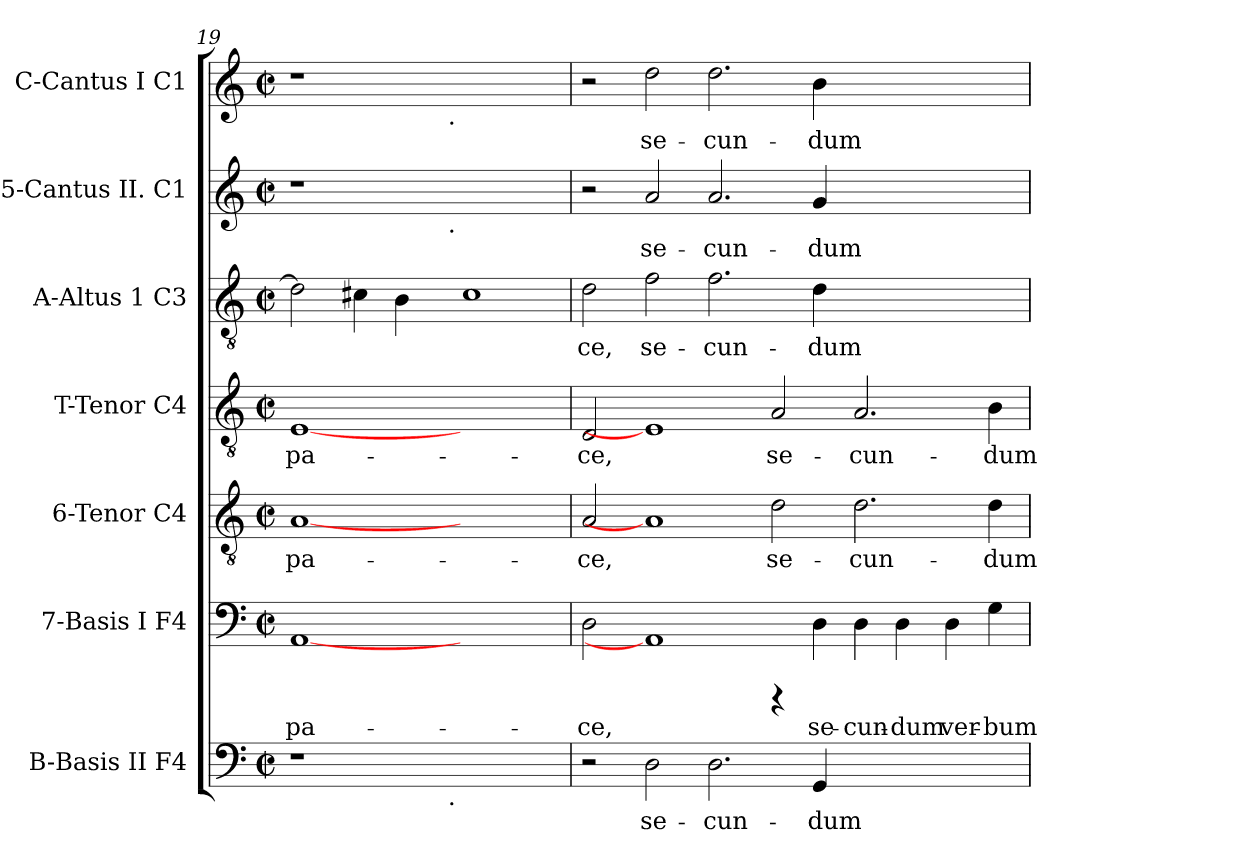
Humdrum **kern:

**kern	**text	**kern	**text	**kern	**text	**kern	**text	**kern	**text	**kern	**text	**kern	**text
*part7	*part7	*part6	*part6	*part5	*part5	*part4	*part4	*part3	*part3	*part2	*part2	*part1	*part1
*staff7	*staff7	*staff6	*staff6	*staff5	*staff5	*staff4	*staff4	*staff3	*staff3	*staff2	*staff2	*staff1	*staff1
*I"B-Basis II  F4	*	*I"7-Basis I  F4	*	*I"6-Tenor  C4	*	*I"T-Tenor  C4	*	*I"A-Altus 1  C3	*	*I"5-Cantus II.  C1	*	*I"C-Cantus I  C1	*
*I'B	*	*	*	*	*	*I'T	*	*I'A	*	*	*	*I'C	*
*clefF4	*	*clefF4	*	*clefGv2	*	*clefGv2	*	*clefGv2	*	*clefG2	*	*clefG2	*
*k[]	*	*k[]	*	*k[]	*	*k[]	*	*k[]	*	*k[]	*	*k[]	*
*C:	*	*C:	*	*C:	*	*C:	*	*C:	*	*C:	*	*C:	*
*M2/2	*	*M2/2	*	*M2/2	*	*M2/2	*	*M2/2	*	*M2/2	*	*M2/2	*
*met(c|)	*	*met(c|)	*	*met(c|)	*	*met(c|)	*	*met(c|)	*	*met(c|)	*	*met(c|)	*
=19	=19	=19	=19	=19	=19	=19	=19	=19	=19	=19	=19	=19	=19
!	!	!	!LO:LY:b:cj	!	!LO:LY:b:cj	!	!LO:LY:b:cj	!	!LO:LY:b:cj	!	!	!	!
*^	*	*	*	*	*	*	*	*	*	*^	*	*^	*
1r	2ryy	.	[1AA	pa-	[1A	pa-	[1E	pa-	2d\]	--	1r	2ryy	.	1r	2ryy	.
!	!	!	!	!	!	!	!	!	!	!LO:LY:b:cj	!	!	!	!	!	!
.	4ryy	.	.	.	.	.	.	.	4c#X\	--	.	4ryy	.	.	4ryy	.
!	!	!	!	!	!	!	!	!	!	!LO:LY:b:cj	!	!	!	!	!	!
.	8ryy	.	.	.	.	.	.	.	4B\	--	.	8ryy	.	.	8ryy	.
.	16ryy	.	.	.	.	.	.	.	.	.	.	16ryy	.	.	16ryy	.
.	64ryy	.	.	.	.	.	.	.	.	.	.	64ryy	.	.	64ryy	.
!	!	!	!	!	!	!	!	!	!	!	!	!	!	!	!LO:TX:b:t=.	!
!	!	!	!	!	!	!	!	!	!	!	!	!LO:TX:b:t=.	!	!	!	!
!	!LO:TX:b:t=.	!	!	!	!	!	!	!	!	!	!	!	!	!	!	!
.	1ryy	.	.	.	.	.	.	.	.	.	.	1ryy	.	.	1ryy	.
!	!	!	!	!	!	!	!	!	!	!LO:LY:b:cj	!	!	!	!	!	!
1ryy	.	.	1ryy	.	1ryy	.	1ryy	.	1c#	--	1ryy	.	.	1ryy	.	.
.	32.ryy	.	.	.	.	.	.	.	.	.	.	32.ryy	.	.	32.ryy	.
=20	=20	=20	=20	=20	=20	=20	=20	=20	=20	=20	=20	=20	=20	=20	=20	=20
!	!	!	!	!LO:LY:b:cj	!	!LO:LY:b:cj	!	!LO:LY:b:cj	!	!LO:LY:b:cj	!	!	!	!	!	!
*	*	*	*	*	*	*	*	*	*	*	*v	*v	*	*	*	*
*v	*v	*	*	*	*	*	*	*	*	*	*	*	*v	*v	*
2r	.	2D\	-ce,	2A/	-ce,	2D/	-ce,	2d\	-ce,	2r	.	2r	.
!	!LO:LY:b:cj	!	!	!	!	!	!	!	!LO:LY:b:cj	!	!LO:LY:b:cj	!	!LO:LY:b:cj
2D\	se-	1AA]	.	1A]	.	1E]	.	2f\	se-	2a/	se-	2dd\	se-
!	!LO:LY:b:cj	!	!	!	!	!	!	!	!LO:LY:b:cj	!	!LO:LY:b:cj	!	!LO:LY:b:cj
2.D\	-cun-	.	.	.	.	.	.	2.f\	-cun-	2.a/	-cun-	2.dd\	-cun-
!	!	!	!	!	!LO:LY:b:cj	!	!LO:LY:b:cj	!	!	!	!	!	!
.	.	4rCCC	.	2d\	se-	2A/	se-	.	.	.	.	.	.
!	!LO:LY:b:cj	!	!LO:LY:b:cj	!	!	!	!	!	!LO:LY:b:cj	!	!LO:LY:b:cj	!	!LO:LY:b:cj
4GG/	-dum	4D\	se-	.	.	.	.	4d\	-dum	4g/	-dum	4b\	-dum
!	!	!	!LO:LY:b:cj	!	!LO:LY:b:cj	!	!LO:LY:b:cj	!	!	!	!	!	!
1ryy	.	4D\	-cun-	2.d\	-cun-	2.A/	-cun-	1ryy	.	1ryy	.	1ryy	.
!	!	!	!LO:LY:b:cj	!	!	!	!	!	!	!	!	!	!
.	.	4D\	-dum	.	.	.	.	.	.	.	.	.	.
!	!	!	!LO:LY:b:cj	!	!	!	!	!	!	!	!	!	!
.	.	4D\	ver-	.	.	.	.	.	.	.	.	.	.
!	!	!	!LO:LY:b:cj	!	!LO:LY:b:cj	!	!LO:LY:b:cj	!	!	!	!	!	!
.	.	4G\	-bum	4d\	-dum	4B\	-dum	.	.	.	.	.	.
=	=	=	=	=	=	=	=	=	=	=	=	=	=
*-	*-	*-	*-	*-	*-	*-	*-	*-	*-	*-	*-	*-	*-
